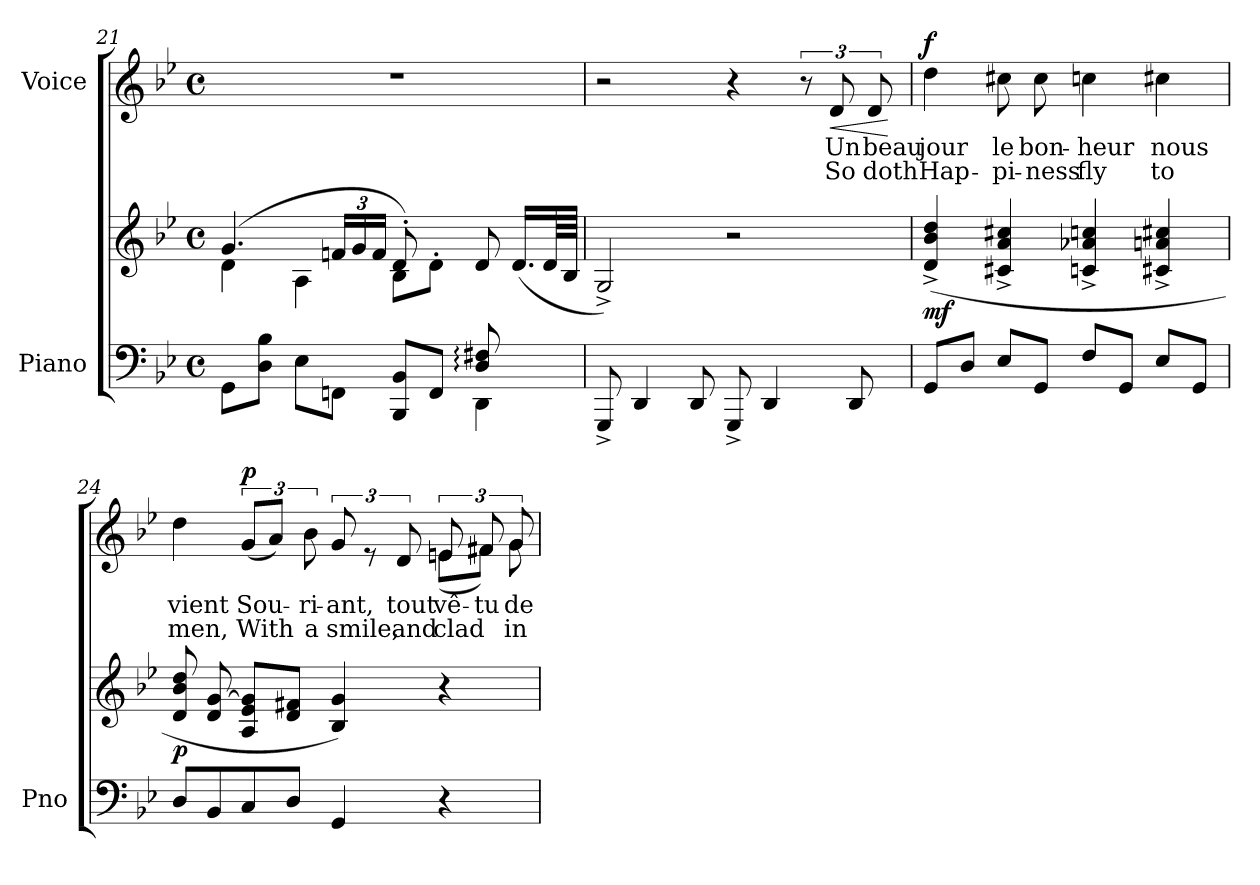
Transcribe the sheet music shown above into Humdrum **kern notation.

**kern	**kern	**dynam	**kern	**text	**text	**dynam
*part2	*part2	*part2	*part1	*part1	*part1	*part1
*staff3	*staff2	*staff2/3	*staff1	*staff1	*staff1	*staff1
*I"Piano	*	*	*I"Voice	*	*	*
*I'Pno	*	*	*	*	*	*
*clefF4	*clefG2	*	*clefG2	*	*	*
*k[b-e-]	*k[b-e-]	*	*k[b-e-]	*	*	*
*M4/4	*M4/4	*	*M4/4	*	*	*
*met(c)	*met(c)	*	*met(c)	*	*	*
=21	=21	=21	=21	=21	=21	=21
*^	*^	*	*	*	*	*
8GG\L	2.ryy	(>4.g/	4d\	.	1r	.	.	.
8D\ 8B-\J	.	.	.	.	.	.	.	.
8E-\L	.	.	4A\	.	.	.	.	.
*	*	*Xbrackettup	*	*	*	*	*	*
8FFn\J	.	24fn/LL	.	.	.	.	.	.
.	.	24g/	.	.	.	.	.	.
.	.	24f/JJ	.	.	.	.	.	.
8BBB-/ 8BB-/L	.	8d'/)	8B-\L	.	.	.	.	.
8FF/J	.	8rffyy	8d'\J	.	.	.	.	.
8D/: 8F#X/:	4DD\	8d/	4ryy	.	.	.	.	.
8rGGyy	.	(<16.d/LL	.	.	.	.	.	.
.	.	64d/LL	.	.	.	.	.	.
.	.	64B-/JJJJ	.	.	.	.	.	.
*v	*v	*	*	*	*	*	*	*
*	*v	*v	*	*	*	*	*
=22	=22	=22	=22	=22	=22	=22
8GGG^/	2G^/)	.	2r	.	.	.
4DD/	.	.	.	.	.	.
8DD/	.	.	.	.	.	.
8GGG^/	2r	.	4r	.	.	.
4DD/	.	.	.	.	.	.
.	.	.	12r	.	.	.
!	!	!	!	!LO:LY:b	!LO:LY:b	!LO:HP:b
.	.	.	12d/	Un	So	<
8DD/	.	.	.	.	.	.
!	!	!	!	!LO:LY:b	!LO:LY:b	!
.	.	.	12d/	beau	doth	.
.	.	.	.	.	.	[
!!LO:LB:g=z
=23	=23	=23	=23	=23	=23	=23
!	!	!LO:DY:b	!	!LO:LY:b	!LO:LY:b	!LO:DY:a
8GG/L	(>4d/^ 4b-/^ 4dd/^	mf	4dd\	jour	Hap-	f
8D/J	.	.	.	.	.	.
!	!	!	!	!LO:LY:b	!LO:LY:b	!
8E-/L	4c#X/^ 4a/^ 4cc#X/^	.	8cc#X\	le	-pi-	.
!	!	!	!	!LO:LY:b	!LO:LY:b	!
8GG/J	.	.	8cc#\	bon-	-ness	.
!	!	!	!	!LO:LY:b	!LO:LY:b	!
8F/L	4cn/^ 4a-X/^ 4ccn/^	.	4ccn\	-heur	fly	.
8GG/J	.	.	.	.	.	.
!	!	!	!	!LO:LY:b	!LO:LY:b	!
8E-/L	4c#X/^ 4an/^ 4cc#X/^	.	4cc#X\	nous	to	.
8GG/J	.	.	.	.	.	.
=24	=24	=24	=24	=24	=24	=24
!	!	!LO:DY:b	!	!LO:LY:b	!LO:LY:b	!
*	*	*	*^	*	*	*
8D/L	8d/ 8b-/ 8dd/	p	4dd\	2.ryy	vient	men,	.
8BB-/	8d/ [8g/	.	.	.	.	.	.
!	!	!	!	!	!LO:LY:b	!LO:LY:b	!LO:DY:a
8C/	8A/ 8e-/ 8g/]L	.	(<12g/L	.	Sou-	With	p
.	.	.	12a/J)	.	.	.	.
8D/J	8d/ 8f#X/J	.	.	.	.	.	.
!	!	!	!	!	!LO:LY:b	!LO:LY:b	!
.	.	.	12b-\	.	-ri-	a	.
!	!	!	!	!	!LO:LY:b	!LO:LY:b	!
4GG/	4B-/ 4g/)	.	12g/	.	-ant,	smile,	.
.	.	.	12re	.	.	.	.
!	!	!	!	!	!LO:LY:b	!LO:LY:b	!
.	.	.	12d/	.	tout	and	.
!	!	!	!	!	!LO:LY:b	!LO:LY:b	!
*	*	*	*	*Xtuplet	*	*	*
4r	4r	.	12en/	(<12e\L	vê-	clad	.
!	!	!	!	!	!LO:LY:b	!	!
.	.	.	12f#X/	12f#\J)	-tu	.	.
!	!	!	!	!	!LO:LY:b	!LO:LY:b	!
.	.	.	12g/	12g\	de	-in	.
*	*	*	*v	*v	*	*	*
=	=	=	=	=	=	=
*-	*-	*-	*-	*-	*-	*-
